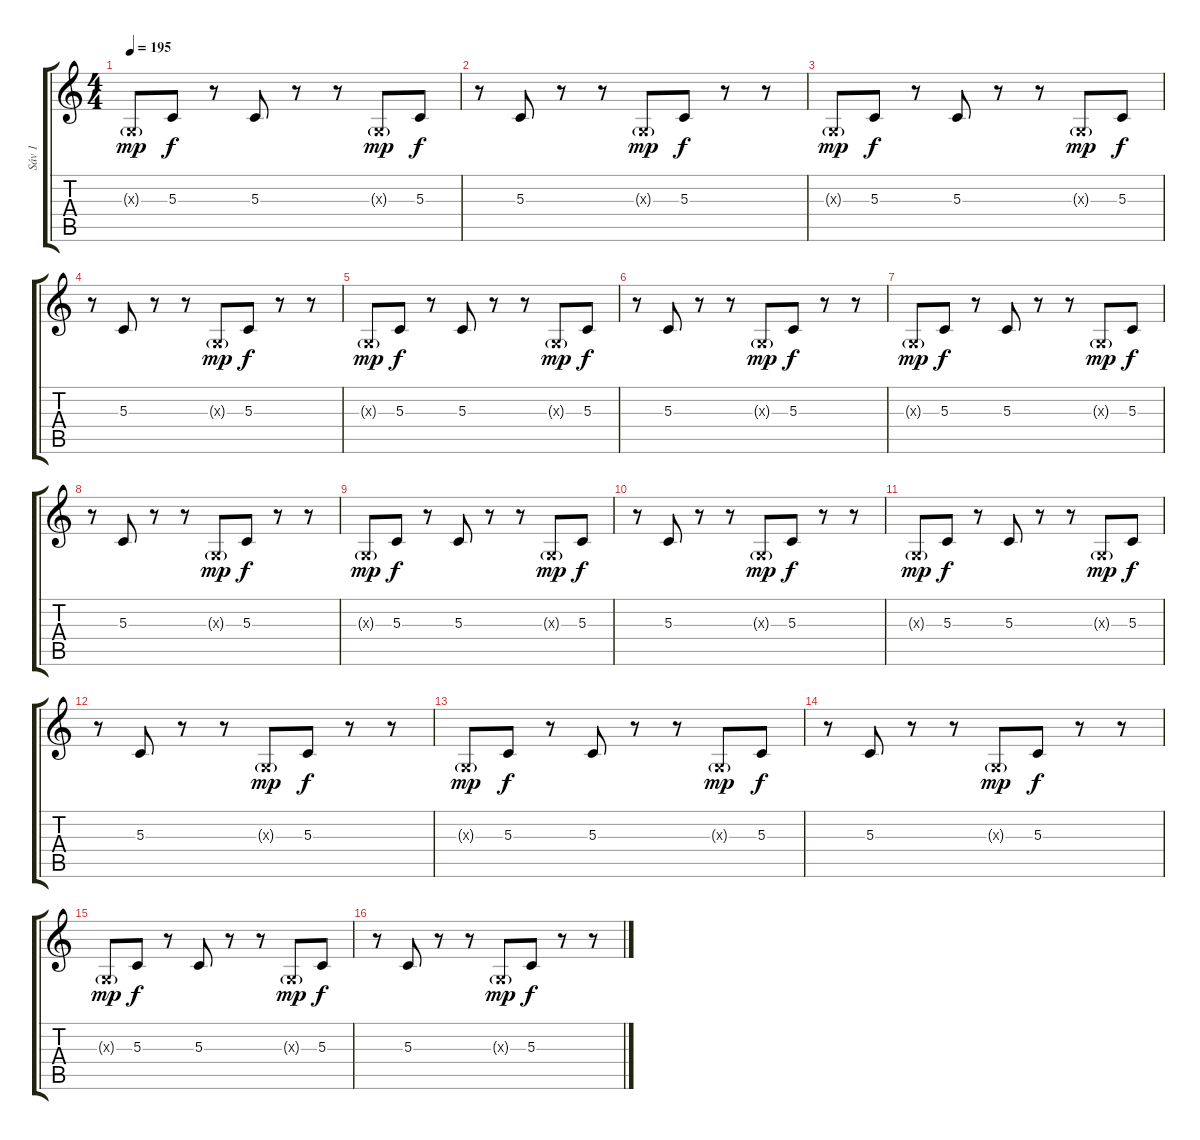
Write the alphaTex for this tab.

\track ("Sáv 1" "Sáv 1") {instrument fx7echoes}
\staff {score tabs}
\tuning (E4 B3 G3 D3 A2 E2) {hide}
\ts (4 4)
\section ("" "")
\tempo 195
\clef g2
\ks c
0.3{g x}.8{dy mp} 5.3.8{dy f} r.8 5.3.8 r.8 r.8 0.3{g x}.8{dy mp} 5.3.8{dy f} |
r.8 5.3.8 r.8 r.8 0.3{g x}.8{dy mp} 5.3.8{dy f} r.8 r.8 |
0.3{g x}.8{dy mp} 5.3.8{dy f} r.8 5.3.8 r.8 r.8 0.3{g x}.8{dy mp} 5.3.8{dy f} |
r.8 5.3.8 r.8 r.8 0.3{g x}.8{dy mp} 5.3.8{dy f} r.8 r.8 |
0.3{g x}.8{dy mp} 5.3.8{dy f} r.8 5.3.8 r.8 r.8 0.3{g x}.8{dy mp} 5.3.8{dy f} |
r.8 5.3.8 r.8 r.8 0.3{g x}.8{dy mp} 5.3.8{dy f} r.8 r.8 |
0.3{g x}.8{dy mp} 5.3.8{dy f} r.8 5.3.8 r.8 r.8 0.3{g x}.8{dy mp} 5.3.8{dy f} |
r.8 5.3.8 r.8 r.8 0.3{g x}.8{dy mp} 5.3.8{dy f} r.8 r.8 |
0.3{g x}.8{dy mp} 5.3.8{dy f} r.8 5.3.8 r.8 r.8 0.3{g x}.8{dy mp} 5.3.8{dy f} |
r.8 5.3.8 r.8 r.8 0.3{g x}.8{dy mp} 5.3.8{dy f} r.8 r.8 |
0.3{g x}.8{dy mp} 5.3.8{dy f} r.8 5.3.8 r.8 r.8 0.3{g x}.8{dy mp} 5.3.8{dy f} |
r.8 5.3.8 r.8 r.8 0.3{g x}.8{dy mp} 5.3.8{dy f} r.8 r.8 |
0.3{g x}.8{dy mp} 5.3.8{dy f} r.8 5.3.8 r.8 r.8 0.3{g x}.8{dy mp} 5.3.8{dy f} |
r.8 5.3.8 r.8 r.8 0.3{g x}.8{dy mp} 5.3.8{dy f} r.8 r.8 |
0.3{g x}.8{dy mp} 5.3.8{dy f} r.8 5.3.8 r.8 r.8 0.3{g x}.8{dy mp} 5.3.8{dy f} |
r.8 5.3.8 r.8 r.8 0.3{g x}.8{dy mp} 5.3.8{dy f} r.8 r.8
